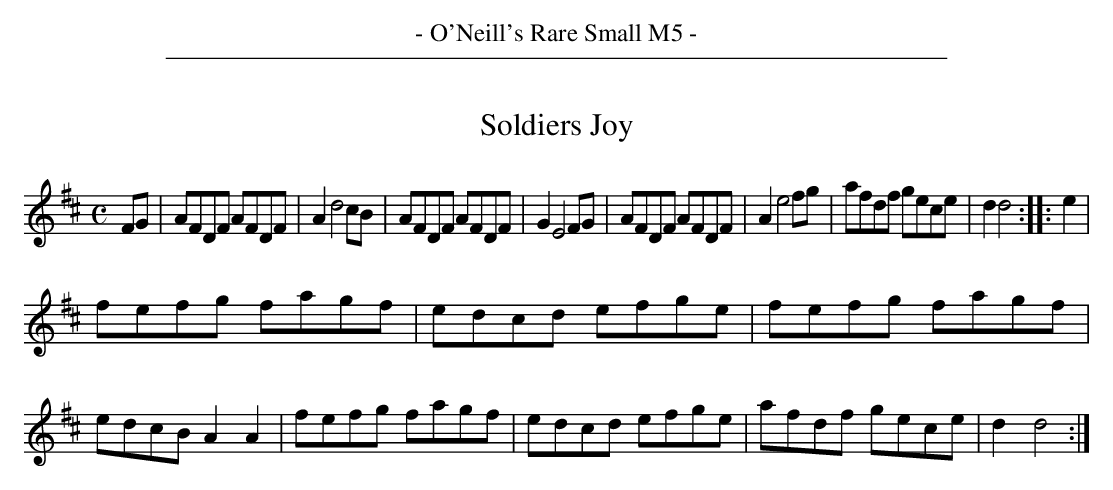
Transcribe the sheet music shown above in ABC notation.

X:1
T: Soldiers Joy
M: C
L: 1/8
K: D
FG |\
AFDF AFDF | A2 d4 cB | AFDF AFDF | G2 E4 FG |\
AFDF AFDF | A2 e4 fg | afdf gece | d2 d4 :: e2 |
fefg fagf | edcd efge | fefg fagf | edcB A2A2 |\
fefg fagf | edcd efge | afdf gece | d2 d4 :|
